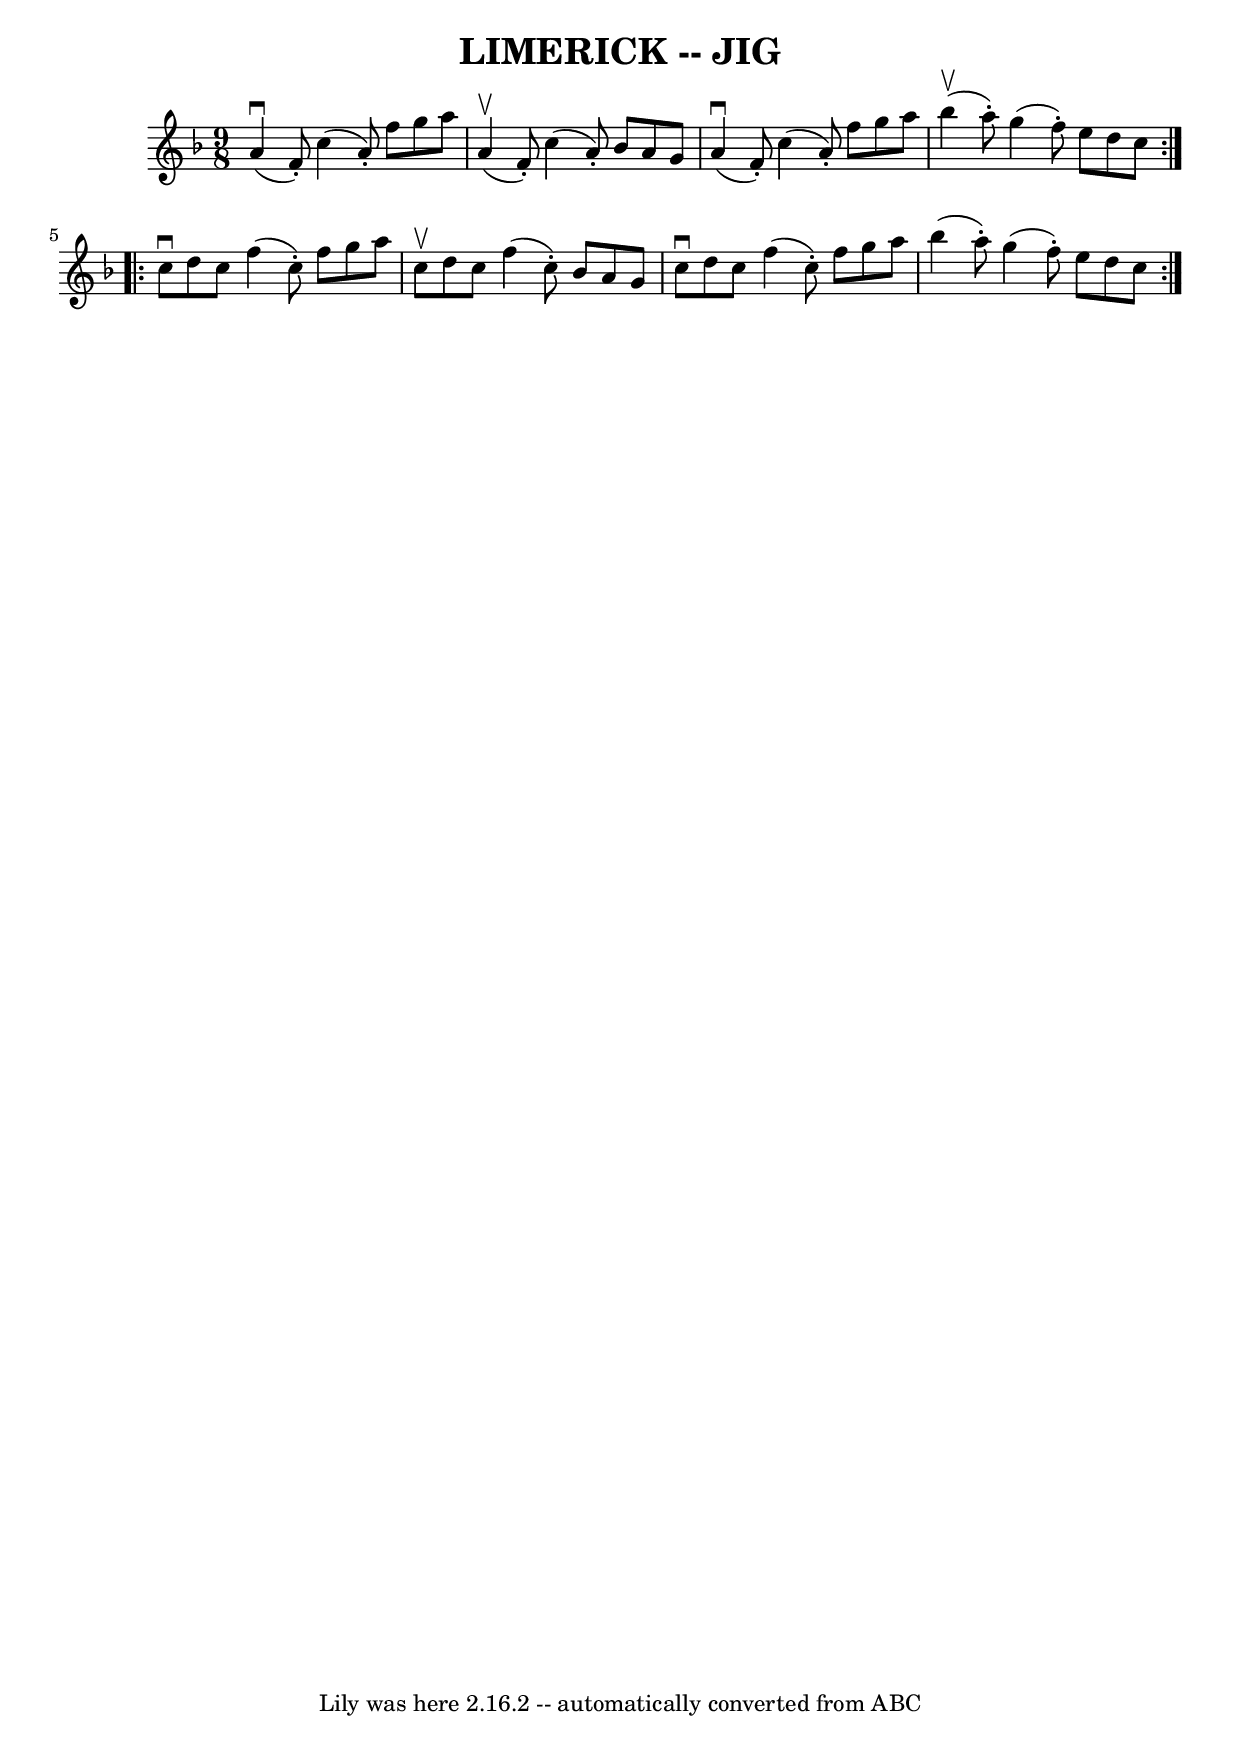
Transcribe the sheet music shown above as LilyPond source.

\version "2.16.2"
\include "Mammoth.ily"
\header {
  %% book = "Ryan's Mammoth Collection of Fiddle Tunes"
  crossRefNumber = "1"
  footnotes = ""
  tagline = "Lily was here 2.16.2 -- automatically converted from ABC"
  title = "LIMERICK -- JIG"

}
voicedefault =  {



  \repeat volta 2 {

    \time 9/8 
    \key f \major
    a'4 (^\downbow f'8-.) c''4 (a'8-.)   
    f''8 g''8 a''8    |
    a'4 (^\upbow f'8-.) c''4 (a'8-.) bes'8 a'8 g'8        |
    a'4 (^\downbow f'8-.) c''4 (a'8-.) f''8 g''8 a''8    |
    bes''4 (^\upbow a''8-.) g''4 (f''8-.) e''8 d''8 c''8    
  }     
  \repeat volta 2 {
    
    c''8^\downbow d''8 c''8 f''4 (c''8-.) f''8 g''8 a''8     |
    c''8^\upbow d''8 c''8 f''4 (c''8-.) bes'8 a'8    
    g'8        |
    c''8^\downbow d''8 c''8 f''4 (c''8-.)   
    f''8 g''8 a''8    |
    bes''4 (a''8-.) g''4 (f''8-.)  
    e''8 d''8 c''8    
  }   

}

\score{
  <<

    \context Staff="default"
    {
      \voicedefault 
      
    }

  >>
  \layout {
    
  }
  \midi {
  }

}
